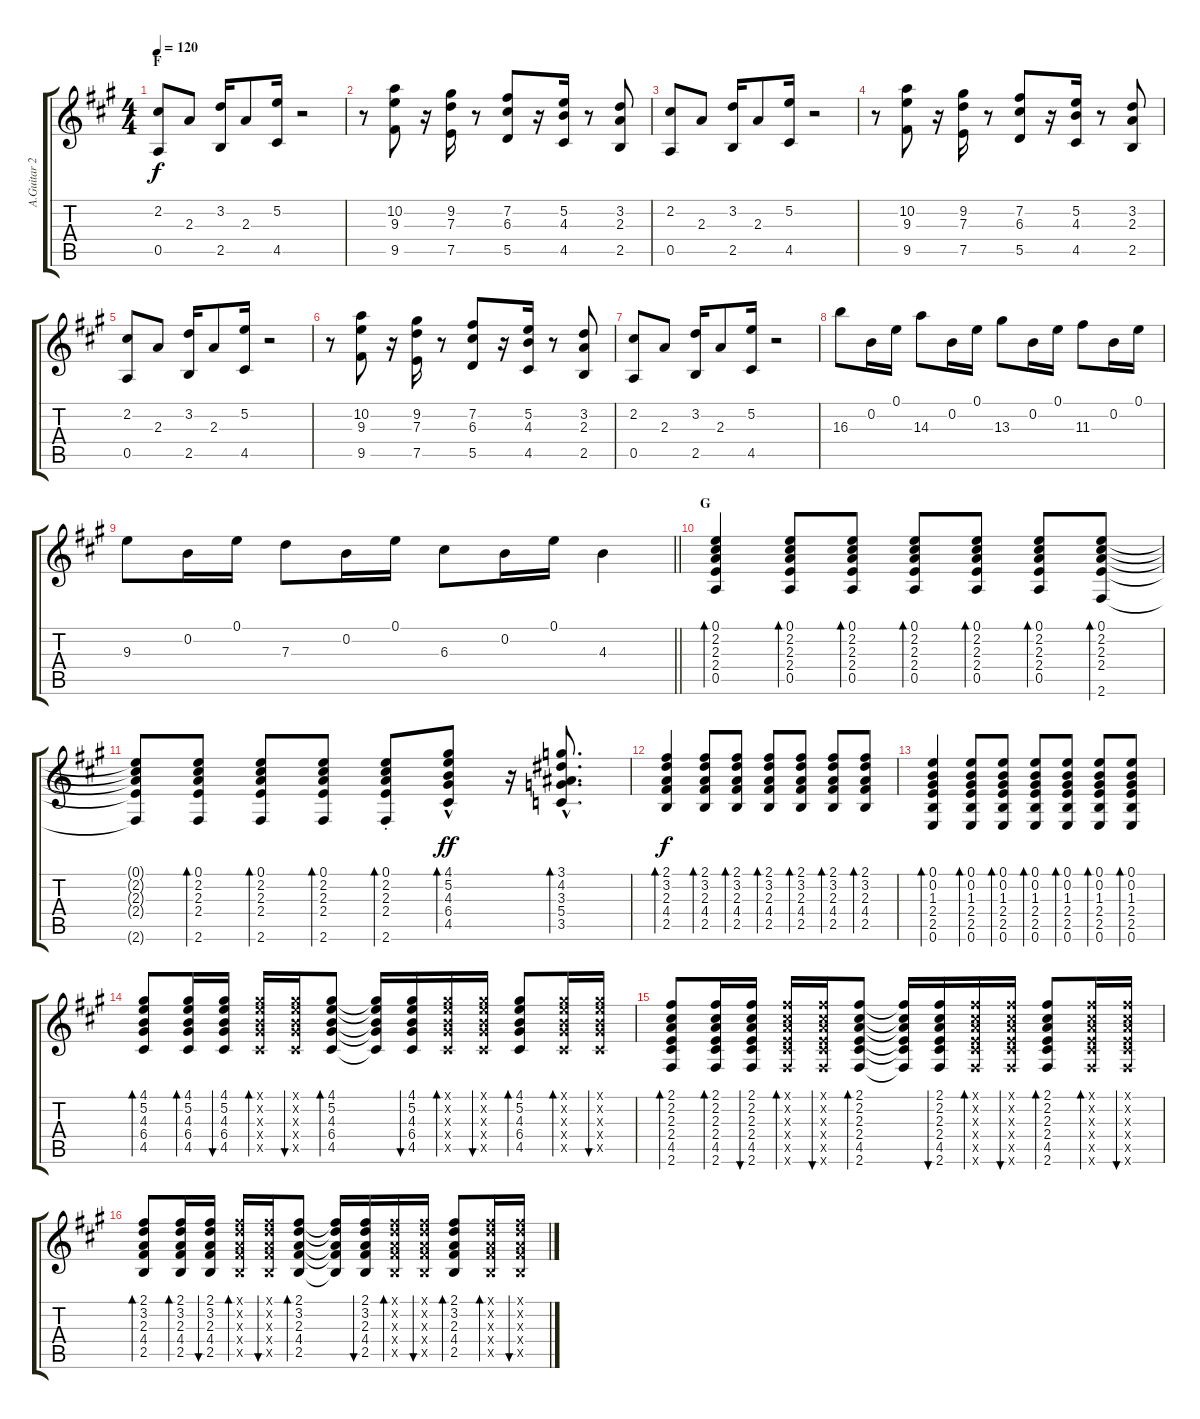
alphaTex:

\track ("A.Guitar 2" "A.Guitar 2") {instrument acousticguitarsteel}
\staff {score tabs}
\tuning (E4 B3 G3 D3 A2 E2) {hide}
\ts (4 4)
\section ("" "F")
\tempo 120
\clef g2
\ks a
(2.2 0.5).8{dy f} 2.3.8 (3.2 2.5).16 2.3.8 (5.2 4.5).16 r.2 |
r.8 (10.2 9.3 9.5).8 r.16 (9.2 7.3 7.5).16 r.8 (7.2 6.3 5.5).8 r.16 (5.2 4.3 4.5).16 r.8 (3.2 2.3 2.5).8 |
(2.2 0.5).8 2.3.8 (3.2 2.5).16 2.3.8 (5.2 4.5).16 r.2 |
r.8 (10.2 9.3 9.5).8 r.16 (9.2 7.3 7.5).16 r.8 (7.2 6.3 5.5).8 r.16 (5.2 4.3 4.5).16 r.8 (3.2 2.3 2.5).8 |
(2.2 0.5).8 2.3.8 (3.2 2.5).16 2.3.8 (5.2 4.5).16 r.2 |
r.8 (10.2 9.3 9.5).8 r.16 (9.2 7.3 7.5).16 r.8 (7.2 6.3 5.5).8 r.16 (5.2 4.3 4.5).16 r.8 (3.2 2.3 2.5).8 |
(2.2 0.5).8 2.3.8 (3.2 2.5).16 2.3.8 (5.2 4.5).16 r.2 |
16.3.8 0.2.16 0.1.16 14.3.8 0.2.16 0.1.16 13.3.8 0.2.16 0.1.16 11.3.8 0.2.16 0.1.16 |
\barLineRight lightlight
9.3.8 0.2.16 0.1.16 7.3.8 0.2.16 0.1.16 6.3.8 0.2.16 0.1.16 4.3.4 |
\section ("" "G")
(0.1 2.2 2.3 2.4 0.5).4{bd 30} (0.1 2.2 2.3 2.4 0.5).8{bd 30} (0.1 2.2 2.3 2.4 0.5).8{bd 30} (0.1 2.2 2.3 2.4 0.5).8{bd 30} (0.1 2.2 2.3 2.4 0.5).8{bd 30} (0.1 2.2 2.3 2.4 0.5).8{bd 30} (0.1 2.2 2.3 2.4 2.6).8{bd 30} |
(0.1{t} 2.2{t} 2.3{t} 2.4{t} 2.6{t}).8 (0.1 2.2 2.3 2.4 2.6).8{bd 30} (0.1 2.2 2.3 2.4 2.6).8{bd 30} (0.1 2.2 2.3 2.4 2.6).8{bd 30} (0.1{st} 2.2{st} 2.3{st} 2.4{st} 2.6{st}).8{bd 30} (4.1{hac} 5.2{hac} 4.3{hac} 6.4{hac} 4.5{hac}).8{bd 30 dy ff} r.16 (3.1{hac} 4.2{hac} 3.3{hac} 5.4{hac} 3.5{hac}).8{d bd 30} |
(2.1 3.2 2.3 4.4 2.5).4{bd 30 dy f} (2.1 3.2 2.3 4.4 2.5).8{bd 30} (2.1 3.2 2.3 4.4 2.5).8{bd 30} (2.1 3.2 2.3 4.4 2.5).8{bd 30} (2.1 3.2 2.3 4.4 2.5).8{bd 30} (2.1 3.2 2.3 4.4 2.5).8{bd 30} (2.1 3.2 2.3 4.4 2.5).8{bd 30} |
(0.1 0.2 1.3 2.4 2.5 0.6).4{bd 30} (0.1 0.2 1.3 2.4 2.5 0.6).8{bd 30} (0.1 0.2 1.3 2.4 2.5 0.6).8{bd 30} (0.1 0.2 1.3 2.4 2.5 0.6).8{bd 30} (0.1 0.2 1.3 2.4 2.5 0.6).8{bd 30} (0.1 0.2 1.3 2.4 2.5 0.6).8{bd 30} (0.1 0.2 1.3 2.4 2.5 0.6).8{bd 30} |
(4.1 5.2 4.3 6.4 4.5).8{bd 30} (4.1 5.2 4.3 6.4 4.5).16{bd 30} (4.1 5.2 4.3 6.4 4.5).16{bu 30} (4.1{x} 5.2{x} 4.3{x} 6.4{x} 4.5{x}).16{bd 30} (4.1{x} 5.2{x} 4.3{x} 6.4{x} 4.5{x}).16{bu 30} (4.1 5.2 4.3 6.4 4.5).8{bd 30} (4.1{t} 5.2{t} 4.3{t} 6.4{t} 4.5{t}).16 (4.1 5.2 4.3 6.4 4.5).16{bu 30} (4.1{x} 5.2{x} 4.3{x} 6.4{x} 4.5{x}).16{bd 30} (4.1{x} 5.2{x} 4.3{x} 6.4{x} 4.5{x}).16{bu 30} (4.1 5.2 4.3 6.4 4.5).8{bd 30} (4.1{x} 5.2{x} 4.3{x} 6.4{x} 4.5{x}).16{bd 30} (4.1{x} 5.2{x} 4.3{x} 6.4{x} 4.5{x}).16{bu 30} |
(2.1 2.2 2.3 2.4 4.5 2.6).8{bd 30} (2.1 2.2 2.3 2.4 4.5 2.6).16{bd 30} (2.1 2.2 2.3 2.4 4.5 2.6).16{bu 30} (2.1{x} 2.2{x} 2.3{x} 2.4{x} 4.5{x} 2.6{x}).16{bd 30} (2.1{x} 2.2{x} 2.3{x} 2.4{x} 4.5{x} 2.6{x}).16{bu 30} (2.1 2.2 2.3 2.4 4.5 2.6).8{bd 30} (2.1{t} 2.2{t} 2.3{t} 2.4{t} 4.5{t} 2.6{t}).16 (2.1 2.2 2.3 2.4 4.5 2.6).16{bu 30} (2.1{x} 2.2{x} 2.3{x} 2.4{x} 4.5{x} 2.6{x}).16{bd 30} (2.1{x} 2.2{x} 2.3{x} 2.4{x} 4.5{x} 2.6{x}).16{bu 30} (2.1 2.2 2.3 2.4 4.5 2.6).8{bd 30} (2.1{x} 2.2{x} 2.3{x} 2.4{x} 4.5{x} 2.6{x}).16{bd 30} (2.1{x} 2.2{x} 2.3{x} 2.4{x} 4.5{x} 2.6{x}).16{bu 30} |
(2.1 3.2 2.3 4.4 2.5).8{bd 30} (2.1 3.2 2.3 4.4 2.5).16{bd 30} (2.1 3.2 2.3 4.4 2.5).16{bu 30} (2.1{x} 3.2{x} 2.3{x} 4.4{x} 2.5{x}).16{bd 30} (2.1{x} 3.2{x} 2.3{x} 4.4{x} 2.5{x}).16{bu 30} (2.1 3.2 2.3 4.4 2.5).8{bd 30} (2.1{t} 3.2{t} 2.3{t} 4.4{t} 2.5{t}).16 (2.1 3.2 2.3 4.4 2.5).16{bu 30} (2.1{x} 3.2{x} 2.3{x} 4.4{x} 2.5{x}).16{bd 30} (2.1{x} 3.2{x} 2.3{x} 4.4{x} 2.5{x}).16{bu 30} (2.1 3.2 2.3 4.4 2.5).8{bd 30} (2.1{x} 3.2{x} 2.3{x} 4.4{x} 2.5{x}).16{bd 30} (2.1{x} 3.2{x} 2.3{x} 4.4{x} 2.5{x}).16{bu 30}
